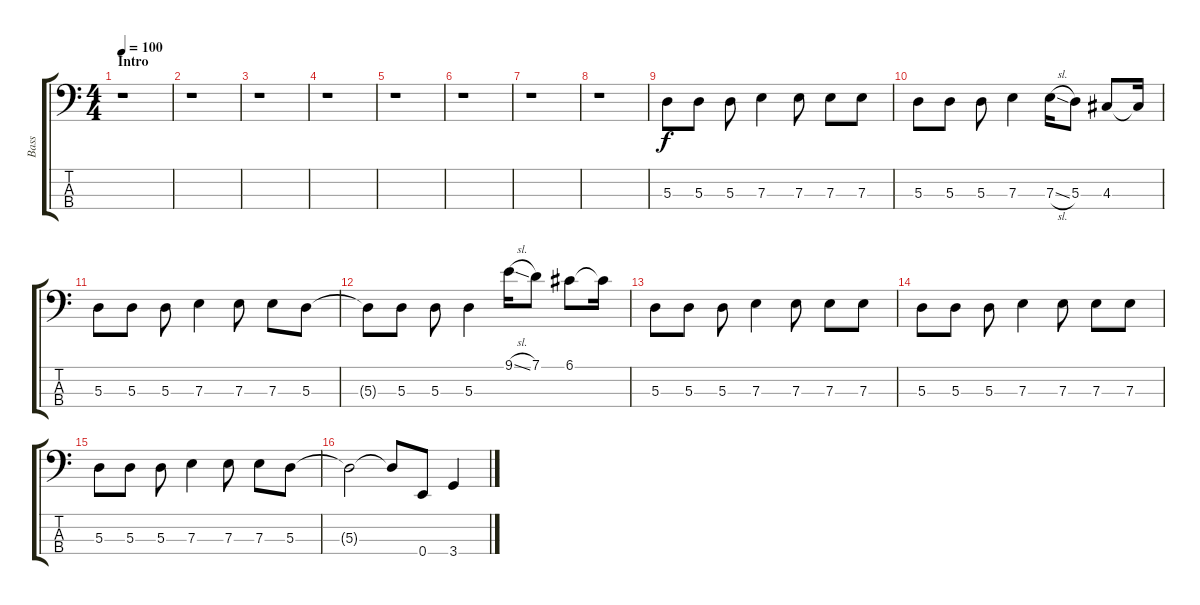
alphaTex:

\track ("Bass" "Bass") {instrument electricbassfinger}
\staff {score tabs}
\tuning (G2 D2 A1 E1) {hide}
\ts (4 4)
\section ("" "Intro")
\tempo 100
\clef f4
\ks c
r.1{dy f instrument electricbassfinger} |
r.1 |
r.1 |
r.1 |
r.1 |
r.1 |
r.1 |
r.1 |
5.3.8 5.3.8 5.3.8 7.3.4 7.3.8 7.3.8 7.3.8 |
5.3.8 5.3.8 5.3.8 7.3.4 7.3{sl}.16 5.3.8 4.3.8 4.3{t}.16 |
5.3.8 5.3.8 5.3.8 7.3.4 7.3.8 7.3.8 5.3.8 |
5.3{t}.8 5.3.8 5.3.8 5.3.4 9.1{sl}.16 7.1.8 6.1.8 6.1{t}.16 |
5.3.8 5.3.8 5.3.8 7.3.4 7.3.8 7.3.8 7.3.8 |
5.3.8 5.3.8 5.3.8 7.3.4 7.3.8 7.3.8 7.3.8 |
5.3.8 5.3.8 5.3.8 7.3.4 7.3.8 7.3.8 5.3.8 |
5.3{t}.2 5.3{t}.8 0.4.8 3.4.4
